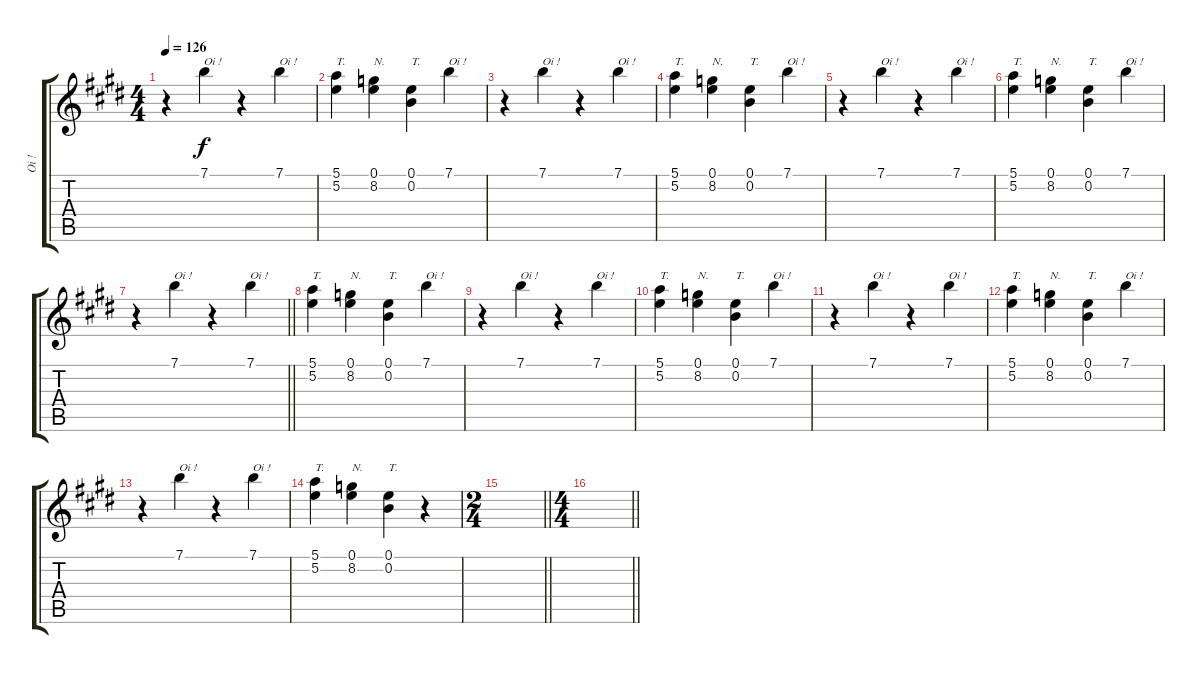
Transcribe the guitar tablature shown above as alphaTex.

\track ("Oi !" "Oi !") {instrument slapbass2}
\staff {score tabs}
\tuning (E4 B3 G3 D3 A2 E2) {hide}
\ts (4 4)
\tempo 126
\clef g2
\ks e
r.4{dy f} 7.1.4{txt "Oi !"} r.4 7.1.4{txt "Oi !"} |
(5.1 5.2).4{txt "T."} (0.1 8.2).4{txt "N."} (0.1 0.2).4{txt "T."} 7.1.4{txt "Oi !"} |
r.4 7.1.4{txt "Oi !"} r.4 7.1.4{txt "Oi !"} |
(5.1 5.2).4{txt "T."} (0.1 8.2).4{txt "N."} (0.1 0.2).4{txt "T."} 7.1.4{txt "Oi !"} |
r.4 7.1.4{txt "Oi !"} r.4 7.1.4{txt "Oi !"} |
(5.1 5.2).4{txt "T."} (0.1 8.2).4{txt "N."} (0.1 0.2).4{txt "T."} 7.1.4{txt "Oi !"} |
\barLineRight lightlight
r.4 7.1.4{txt "Oi !"} r.4 7.1.4{txt "Oi !"} |
(5.1 5.2).4{txt "T."} (0.1 8.2).4{txt "N."} (0.1 0.2).4{txt "T."} 7.1.4{txt "Oi !"} |
r.4 7.1.4{txt "Oi !"} r.4 7.1.4{txt "Oi !"} |
(5.1 5.2).4{txt "T."} (0.1 8.2).4{txt "N."} (0.1 0.2).4{txt "T."} 7.1.4{txt "Oi !"} |
r.4 7.1.4{txt "Oi !"} r.4 7.1.4{txt "Oi !"} |
(5.1 5.2).4{txt "T."} (0.1 8.2).4{txt "N."} (0.1 0.2).4{txt "T."} 7.1.4{txt "Oi !"} |
r.4 7.1.4{txt "Oi !"} r.4 7.1.4{txt "Oi !"} |
(5.1 5.2).4{txt "T."} (0.1 8.2).4{txt "N."} (0.1 0.2).4{txt "T."} r.4 |
\ts (2 4)
\barLineRight lightlight
|
\ts (4 4)
\section ("" "")
\barLineRight lightlight
